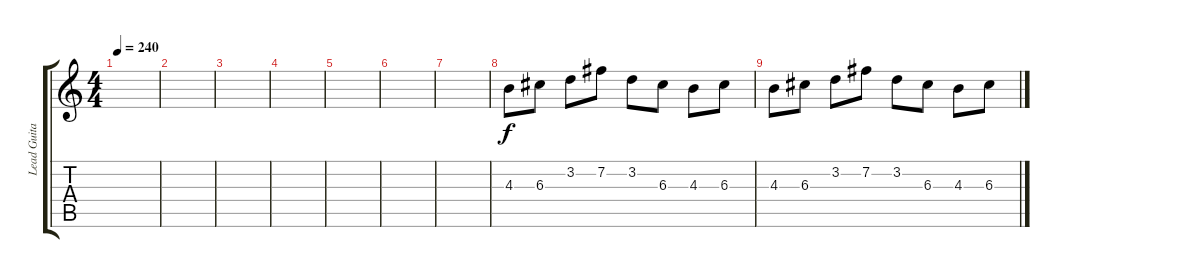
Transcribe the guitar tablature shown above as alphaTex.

\track ("Lead Guitar" "Lead Guita") {instrument overdrivenguitar}
\staff {score tabs}
\tuning (E4 B3 G3 D3 A2 E2) {hide}
\ts (4 4)
\tempo 240
\clef g2
\ks c
|
|
|
|
|
|
|
4.3.8 6.3.8 3.2.8 7.2.8 3.2.8 6.3.8 4.3.8 6.3.8 |
4.3.8 6.3.8 3.2.8 7.2.8 3.2.8 6.3.8 4.3.8 6.3.8
